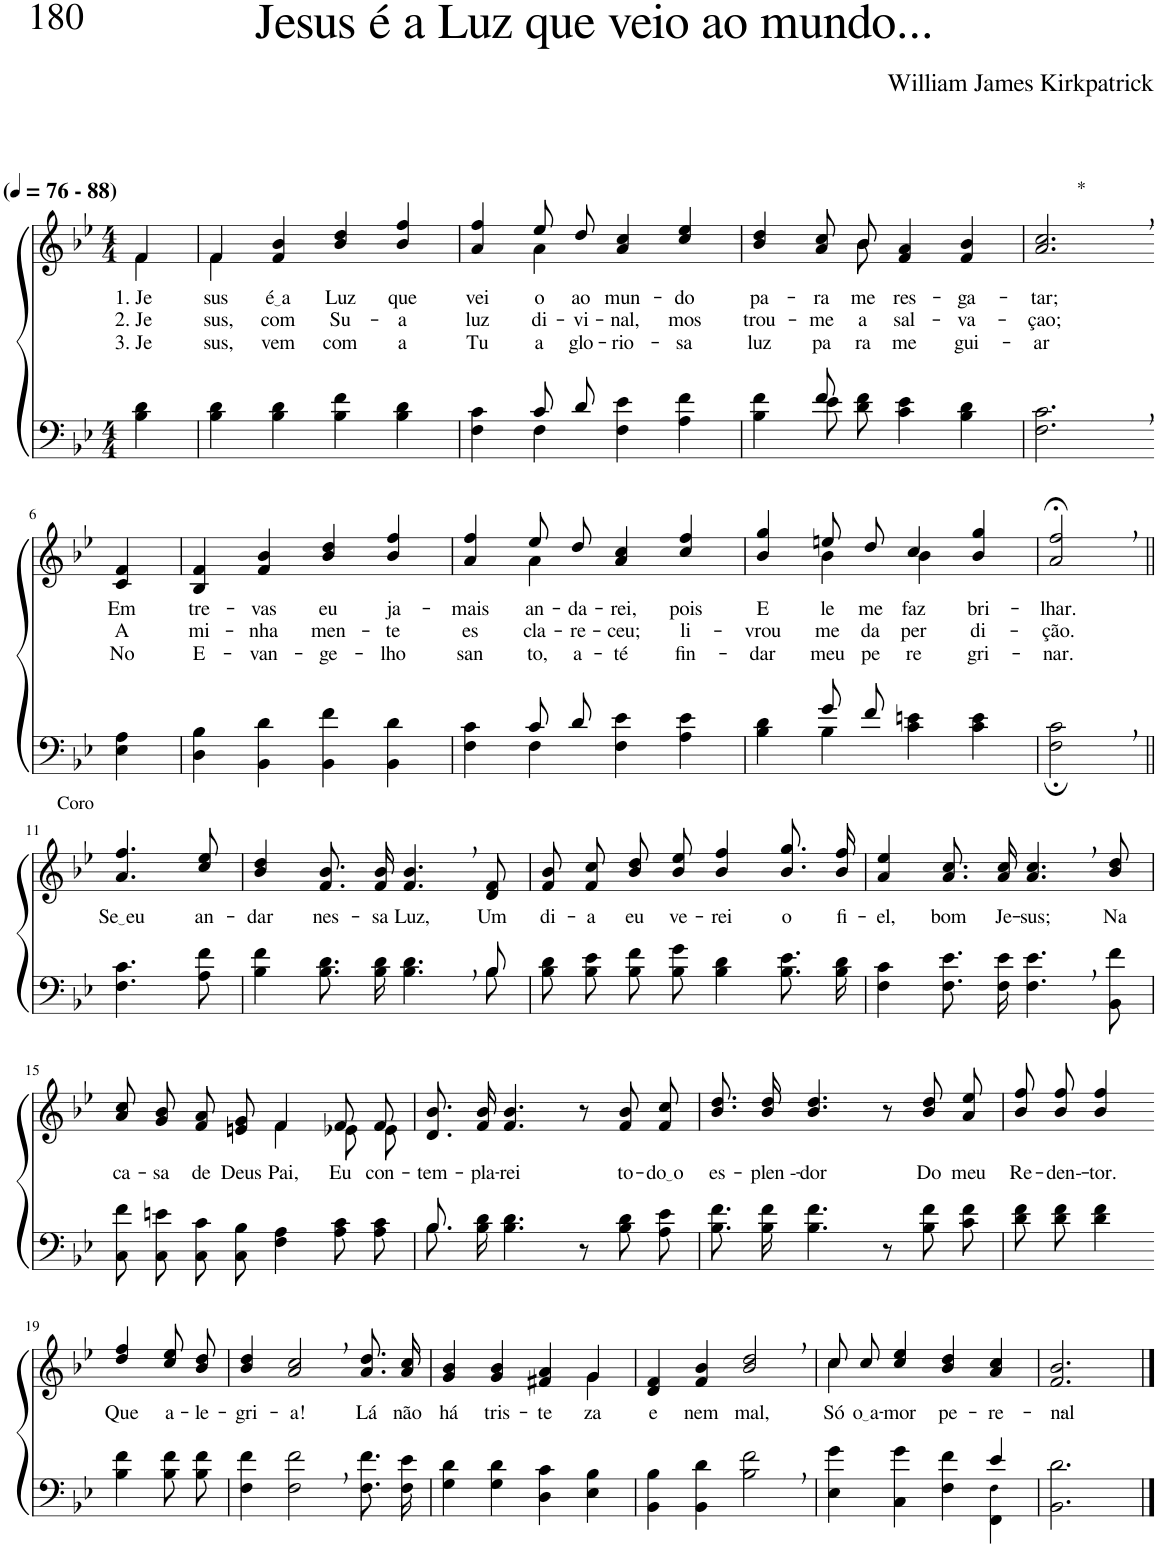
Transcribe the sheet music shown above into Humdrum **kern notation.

**kern	**kern	**text	**text	**text
*part2	*part1	*part1	*part1	*part1
*staff2	*staff1	*staff1	*staff1	*staff1
*I"Parte III e IV	*I"Parte I e II	*	*	*
*clefF4	*clefG2	*	*	*
*Trd2c3	*Trd2c3	*	*	*
*k[b-e-]	*k[b-e-]	*	*	*
*M4/4	*M4/4	*	*	*
*MM76	*MM76	*	*	*
=1	=1	=1	=1	=1
!	!LO:TX:a:B:t=(	!	!	!
!	!LO:TX:a:B:t=- 88)	!	!	!
!	!	!LO:LY:b	!LO:LY:b	!LO:LY:b
*	*^	*	*	*
4B-\ 4d\	4f\	4f/	1. Je-	2. Je-	3. Je-
=2	=2	=2	=2	=2	=2
!	!	!	!LO:LY:b	!LO:LY:b	!LO:LY:b
4B-\ 4d\	4f/	4f\	-sus	-sus,	-sus,
!	!	!	!LO:LY:b	!LO:LY:b	!LO:LY:b
4B-\ 4d\	4f/ 4b-/	2.ryy	é a	com	vem
!	!	!	!LO:LY:b	!LO:LY:b	!LO:LY:b
4B-\ 4f\	4b-/ 4dd/	.	Luz	Su-	com
!	!	!	!LO:LY:b	!LO:LY:b	!LO:LY:b
4B-\ 4d\	4b-/ 4ff/	.	que	-a	a
=3	=3	=3	=3	=3	=3
*^	*	*	*	*	*
!	!	!	!	!LO:LY:b	!LO:LY:b	!LO:LY:b
4ryy	4F\ 4c\	4a/ 4ff/	4ryy	vei-	luz	Tu-
!	!	!	!	!LO:LY:b	!LO:LY:b	!LO:LY:b
8c/L	4F\	8ee-/L	4a\	-o	di-	-a
!	!	!	!	!LO:LY:b	!LO:LY:b	!LO:LY:b
8d/J	.	8dd/J	.	ao	-vi-	glo-
!	!	!	!	!LO:LY:b	!LO:LY:b	!LO:LY:b
2ryy	4F\ 4e-\	4a/ 4cc/	2ryy	mun-	-nal,	-rio-
!	!	!	!	!LO:LY:b	!LO:LY:b	!LO:LY:b
.	4A\ 4f\	4cc/ 4ee-/	.	-do	mos-	-sa
=4	=4	=4	=4	=4	=4	=4
!	!	!	!	!LO:LY:b	!LO:LY:b	!LO:LY:b
4ryy	4B-\ 4f\	4.ryy	4b-/ 4dd/	pa-	-trou-	luz
!	!	!	!	!LO:LY:b	!LO:LY:b	!LO:LY:b
8f/	8e-\L	.	8a/ 8cc/L	-ra	-me	pa-
!	!	!	!	!LO:LY:b	!LO:LY:b	!LO:LY:b
2ryy	8d\ 8f\J	8b-\	8b-/J	me	a	-ra
!	!	!	!	!LO:LY:b	!LO:LY:b	!LO:LY:b
.	4c\ 4e-\	2ryy	4f/ 4a/	res-	sal-	me
!	!	!	!	!LO:LY:b	!LO:LY:b	!LO:LY:b
.	4B-\ 4d\	.	4f/ 4b-/	-ga-	-va-	gui-
8ryy	.	.	.	.	.	.
*v	*v	*	*	*	*	*
*	*v	*v	*	*	*
=5	=5	=5	=5	=5
!	!LO:TX:a:t=*	!	!	!
!	!	!LO:LY:b	!LO:LY:b	!LO:LY:b
2.F\, 2.c\,	2.a/, 2.cc/,	-tar;	-çao;	-ar
!!LO:LB:g=z
=6-	=6-	=6-	=6-	=6-
!	!	!LO:LY:b	!LO:LY:b	!LO:LY:b
4E-\ 4A\	4c/ 4f/	Em	A	No
=7	=7	=7	=7	=7
!	!	!LO:LY:b	!LO:LY:b	!LO:LY:b
4D\ 4B-\	4B-/ 4f/	tre-	mi-	E-
!	!	!LO:LY:b	!LO:LY:b	!LO:LY:b
4BB-\ 4d\	4f/ 4b-/	-vas	-nha	-van-
!	!	!LO:LY:b	!LO:LY:b	!LO:LY:b
4BB-\ 4f\	4b-/ 4dd/	eu	men-	-ge-
!	!	!LO:LY:b	!LO:LY:b	!LO:LY:b
4BB-\ 4d\	4b-/ 4ff/	ja-	-te	-lho
=8	=8	=8	=8	=8
*^	*	*	*	*
!	!	!	!LO:LY:b	!LO:LY:b	!LO:LY:b
*	*	*^	*	*	*
4ryy	4F\ 4c\	4a/ 4ff/	4ryy	-mais	es-	san-
!	!	!	!	!LO:LY:b	!LO:LY:b	!LO:LY:b
8c/L	4F\	8ee-/L	4a\	an-	-cla-	-to,
!	!	!	!	!LO:LY:b	!LO:LY:b	!LO:LY:b
8d/J	.	8dd/J	.	-da-	-re-	a-
!	!	!	!	!LO:LY:b	!LO:LY:b	!LO:LY:b
2ryy	4F\ 4e-\	4a/ 4cc/	2ryy	-rei,	-ceu;	-té
!	!	!	!	!LO:LY:b	!LO:LY:b	!LO:LY:b
.	4A\ 4e-\	4cc/ 4ff/	.	pois	li-	fin-
=9	=9	=9	=9	=9	=9	=9
!	!	!	!	!LO:LY:b	!LO:LY:b	!LO:LY:b
4ryy	4B-\ 4d\	4b-/ 4gg/	4ryy	E-	-vrou-	-dar
!	!	!	!	!LO:LY:b	!LO:LY:b	!LO:LY:b
8g/L	4B-\	8een/L	4b-\	-le	-me	meu
!	!	!	!	!LO:LY:b	!LO:LY:b	!LO:LY:b
8f/J	.	8dd/J	.	me	da	pe-
!	!	!	!	!LO:LY:b	!LO:LY:b	!LO:LY:b
2ryy	4c\ 4en\	4cc/	4b-\	faz	per-	-re-
!	!	!	!	!LO:LY:b	!LO:LY:b	!LO:LY:b
.	4c\ 4e\	4b-/ 4gg/	4ryy	bri-	-di-	-gri-
=10	=10	=10	=10	=10	=10	=10
!	!	!	!	!LO:LY:b	!LO:LY:b	!LO:LY:b
*v	*v	*	*	*	*	*
*	*v	*v	*	*	*
2F\;, 2c\;,	2a/;<, 2ff/;<,	-lhar.	-ção.	-nar.
!!LO:LB:g=z
=11||	=11||	=11||	=11||	=11||
!	!LO:TX:a:t=Coro	!	!	!
!	!	!LO:LY:b	!	!
4.F\ 4.c\	4.a/ 4.ff/	Se eu	.	.
!	!	!LO:LY:b	!	!
8A\ 8f\	8cc/ 8ee-/	an-	.	.
=12	=12	=12	=12	=12
*^	*	*	*	*
!	!	!	!LO:LY:b	!	!
4B-\ 4f\	2..ryy	4b-/ 4dd/	-dar	.	.
!	!	!	!LO:LY:b	!	!
8.B-\ 8.d\L	.	8.f/ 8.b-/L	nes-	.	.
!	!	!	!LO:LY:b	!	!
16B-\ 16d\Jk	.	16f/ 16b-/Jk	-sa	.	.
!	!	!	!LO:LY:b	!	!
4.B-\, 4.d\,	.	4.f/, 4.b-/,	Luz,	.	.
!	!	!	!LO:LY:b	!	!
8B-\	8B-/	8d/ 8f/	Um	.	.
=13	=13	=13	=13	=13	=13
!	!	!	!LO:LY:b	!	!
*v	*v	*	*	*	*
8B-\ 8d\L	8f/ 8b-/L	di-	.	.
!	!	!LO:LY:b	!	!
8B-\ 8e-\J	8f/ 8cc/J	-a	.	.
!	!	!LO:LY:b	!	!
8B-\ 8f\L	8b-\ 8dd\L	eu	.	.
!	!	!LO:LY:b	!	!
8B-\ 8g\J	8b-\ 8ee-\J	ve-	.	.
!	!	!LO:LY:b	!	!
4B-\ 4d\	4b-/ 4ff/	-rei	.	.
!	!	!LO:LY:b	!	!
8.B-\ 8.e-\L	8.b-\ 8.gg\L	o	.	.
!	!	!LO:LY:b	!	!
16B-\ 16d\Jk	16b-\ 16ff\Jk	fi-	.	.
=14	=14	=14	=14	=14
!	!	!LO:LY:b	!	!
4F\ 4c\	4a/ 4ee-/	-el,	.	.
!	!	!LO:LY:b	!	!
8.F\ 8.e-\L	8.a\ 8.cc\L	bom	.	.
!	!	!LO:LY:b	!	!
16F\ 16e-\Jk	16a\ 16cc\Jk	Je-	.	.
!	!	!LO:LY:b	!	!
4.F\, 4.e-\,	4.a/, 4.cc/,	-sus;	.	.
!	!	!LO:LY:b	!	!
8BB-\ 8f\	8b-/ 8dd/	Na	.	.
!!LO:LB:g=z
=15	=15	=15	=15	=15
!	!	!LO:LY:b	!	!
*	*^	*	*	*
8C\ 8f\L	8a/ 8cc/L	2ryy	ca-	.	.
!	!	!	!LO:LY:b	!	!
8C\ 8en\J	8g/ 8b-/J	.	-sa	.	.
!	!	!	!LO:LY:b	!	!
8C\ 8c\L	8f/ 8a/L	.	de	.	.
!	!	!	!LO:LY:b	!	!
8C\ 8B-\J	8en/ 8g/J	.	Deus	.	.
!	!	!	!LO:LY:b	!	!
4F\ 4A\	4f/	4f\	Pai,	.	.
!	!	!	!LO:LY:b	!	!
8A\ 8c\L	8f/L	8e-X\L	Eu	.	.
!	!	!	!LO:LY:b	!	!
8A\ 8c\J	8f/J	8e-\J	con-	.	.
=16	=16	=16	=16	=16	=16
*^	*	*	*	*	*
!	!	!	!	!LO:LY:b	!	!
*	*	*v	*v	*	*	*
8.B-\L	8.B-/	8.d/ 8.b-/L	-tem-	.	.
!	!	!	!LO:LY:b	!	!
16B-\ 16d\Jk	2ryy	16f/ 16b-/Jk	-pla-	.	.
!	!	!	!LO:LY:b	!	!
4.B-\ 4.d\	.	4.f/ 4.b-/	-rei	.	.
8r	.	8r	.	.	.
.	4ryy	.	.	.	.
!	!	!	!LO:LY:b	!	!
8B-\ 8d\L	.	8f/ 8b-/L	to-	.	.
!	!	!	!LO:LY:b	!	!
8A\ 8e-\J	.	8f/ 8cc/J	do o	.	.
.	16ryy	.	.	.	.
=17	=17	=17	=17	=17	=17
!	!	!	!LO:LY:b	!	!
*v	*v	*	*	*	*
8.B-\ 8.f\L	8.b-\ 8.dd\L	es-	.	.
!	!	!LO:LY:b	!	!
16B-\ 16f\Jk	16b-\ 16dd\Jk	-plen --	.	.
!	!	!LO:LY:b	!	!
4.B-\ 4.f\	4.b-/ 4.dd/	-dor	.	.
8r	8r	.	.	.
!	!	!LO:LY:b	!	!
8B-\ 8f\L	8b-\ 8dd\L	Do	.	.
!	!	!LO:LY:b	!	!
8c\ 8f\J	8a\ 8ee-\J	meu	.	.
=18	=18	=18	=18	=18
!	!	!LO:LY:b	!	!
8d\ 8f\L	8b-\ 8ff\L	Re-	.	.
!	!	!LO:LY:b	!	!
8d\ 8f\J	8b-\ 8ff\J	-den--	.	.
!	!	!LO:LY:b	!	!
4d\ 4f\	4b-/ 4ff/	-tor.	.	.
!!LO:LB:g=z
=19-	=19-	=19-	=19-	=19-
!	!	!LO:LY:b	!	!
4B-\ 4f\	4dd/ 4ff/	Que	.	.
!	!	!LO:LY:b	!	!
8B-\ 8f\L	8cc\ 8ee-\L	a-	.	.
!	!	!LO:LY:b	!	!
8B-\ 8f\J	8b-\ 8dd\J	-le-	.	.
=20	=20	=20	=20	=20
!	!	!LO:LY:b	!	!
4F\ 4f\	4b-/ 4dd/	-gri-	.	.
!	!	!LO:LY:b	!	!
2F\, 2f\,	2a/, 2cc/,	-a!	.	.
!	!	!LO:LY:b	!	!
8.F\ 8.f\L	8.a\ 8.dd\L	Lá	.	.
!	!	!LO:LY:b	!	!
16F\ 16e-\Jk	16a\ 16cc\Jk	não	.	.
=21	=21	=21	=21	=21
!	!	!LO:LY:b	!	!
*	*^	*	*	*
4G\ 4d\	4g/ 4b-/	2.ryy	há	.	.
!	!	!	!LO:LY:b	!	!
4G\ 4d\	4g/ 4b-/	.	tris-	.	.
!	!	!	!LO:LY:b	!	!
4D\ 4c\	4f#X/ 4a/	.	-te-	.	.
!	!	!	!LO:LY:b	!	!
4E-\ 4B-\	4g/	4g\	-za	.	.
=22	=22	=22	=22	=22	=22
!	!	!	!LO:LY:b	!	!
*	*v	*v	*	*	*
4BB-\ 4B-\	4d/ 4f/	e	.	.
!	!	!LO:LY:b	!	!
4BB-\ 4d\	4f/ 4b-/	nem	.	.
!	!	!LO:LY:b	!	!
2B-\, 2f\,	2b-/, 2dd/,	mal,	.	.
=23	=23	=23	=23	=23
*^	*^	*	*	*
!	!	!	!	!LO:LY:b	!	!
2.ryy	4E-\ 4g\	8cc/L	4cc\	Só	.	.
!	!	!	!	!LO:LY:b	!	!
.	.	8cc/J	.	o a	.	.
!	!	!	!	!LO:LY:b	!	!
.	4C\ 4g\	4cc/ 4ee-/	2.ryy	-mor	.	.
!	!	!	!	!LO:LY:b	!	!
.	4F\ 4f\	4b-/ 4dd/	.	pe-	.	.
!	!	!	!	!LO:LY:b	!	!
4e-/	4FF\ 4F!\	4a/ 4cc/	.	-re-	.	.
*	*	*v	*v	*	*	*
=24	=24	=24	=24	=24	=24
!	!	!	!LO:LY:b	!	!
*v	*v	*	*	*	*
2.BB-\ 2.d\	2.f/ 2.b-/	-nal-	.	.
==	==	==	==	==
*-	*-	*-	*-	*-
